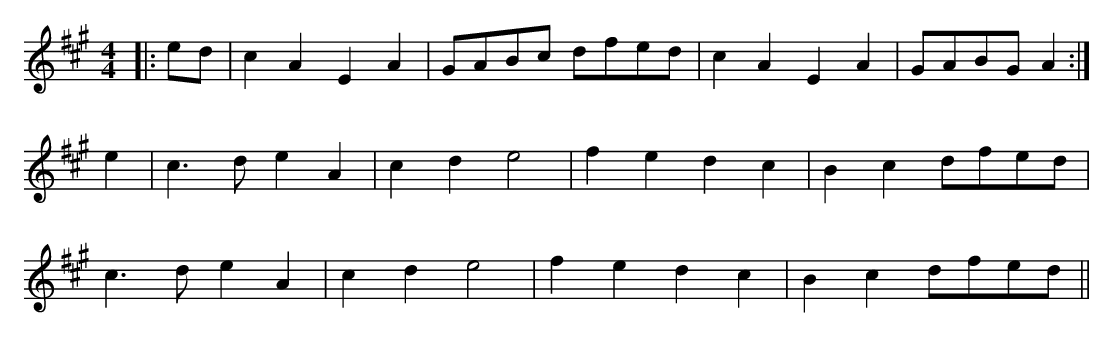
X:1
M:4/4
K:A
|:ed|c2A2E2A2|GABc dfed|c2A2E2A2|GABG A2:|
e2|c3d e2A2|c2d2e4|f2e2d2c2|B2c2 dfed|
c3d e2A2|c2d2 e4|f2e2d2c2|B2c2 dfed||
